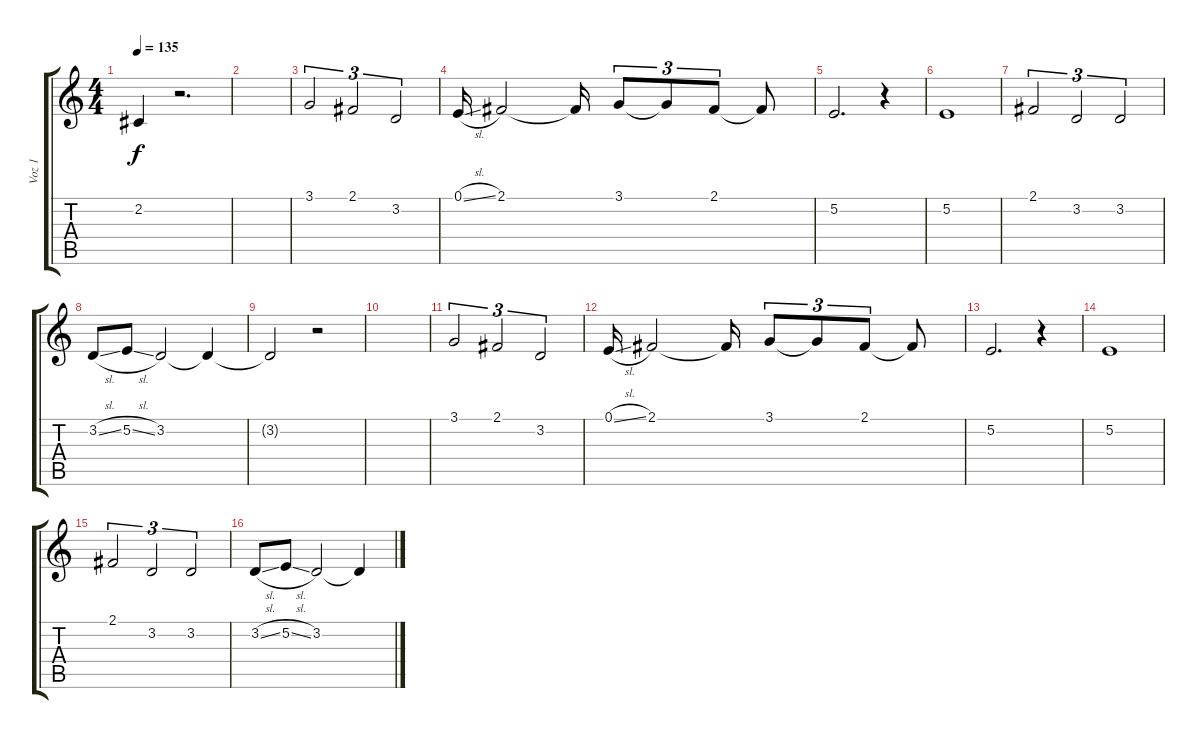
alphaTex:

\track ("Voz 1" "Voz 1") {instrument flute}
\staff {score tabs}
\tuning (E4 B3 G3 D3 A2 E2) {hide}
\ts (4 4)
\tempo 135
\clef g2
\ks c
2.2{t}.4{dy f} r.2{d} |
|
3.1.2{tu (3 2)} 2.1.2{tu (3 2)} 3.2.2{tu (3 2)} |
0.1{sl}.16 2.1.2 2.1{t}.16 3.1.8{tu (3 2)} 3.1{t}.8{tu (3 2)} 2.1.8{tu (3 2)} 2.1{t}.8 |
5.2.2{d} r.4 |
5.2.1 |
2.1.2{tu (3 2)} 3.2.2{tu (3 2)} 3.2.2{tu (3 2)} |
3.2{sl}.8 5.2{sl}.8 3.2.2 3.2{t}.4 |
3.2{t}.2 r.2 |
|
3.1.2{tu (3 2)} 2.1.2{tu (3 2)} 3.2.2{tu (3 2)} |
0.1{sl}.16 2.1.2 2.1{t}.16 3.1.8{tu (3 2)} 3.1{t}.8{tu (3 2)} 2.1.8{tu (3 2)} 2.1{t}.8 |
5.2.2{d} r.4 |
5.2.1 |
2.1.2{tu (3 2)} 3.2.2{tu (3 2)} 3.2.2{tu (3 2)} |
3.2{sl}.8 5.2{sl}.8 3.2.2 3.2{t}.4
